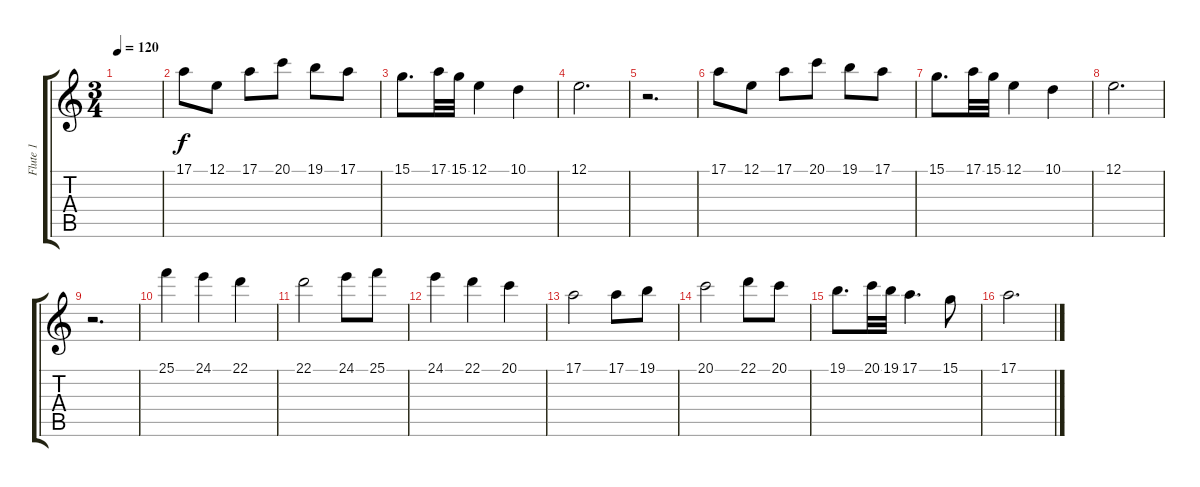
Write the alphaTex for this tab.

\track ("Flute 1" "Flute 1") {instrument recorder}
\staff {score tabs}
\tuning (E4 B3 G3 D3 A2 E2) {hide}
\ts (3 4)
\tempo 120
\clef g2
\ks c
|
17.1.8 12.1.8 17.1.8 20.1.8 19.1.8 17.1.8 |
15.1.8{d} 17.1.32 15.1.32 12.1.4 10.1.4 |
12.1.2{d} |
r.2{d} |
17.1.8 12.1.8 17.1.8 20.1.8 19.1.8 17.1.8 |
15.1.8{d} 17.1.32 15.1.32 12.1.4 10.1.4 |
12.1.2{d} |
r.2{d} |
25.1.4 24.1.4 22.1.4 |
22.1.2 24.1.8 25.1.8 |
24.1.4 22.1.4 20.1.4 |
17.1.2 17.1.8 19.1.8 |
20.1.2 22.1.8 20.1.8 |
19.1.8{d} 20.1.32 19.1.32 17.1.4{d} 15.1.8 |
17.1.2{d}
